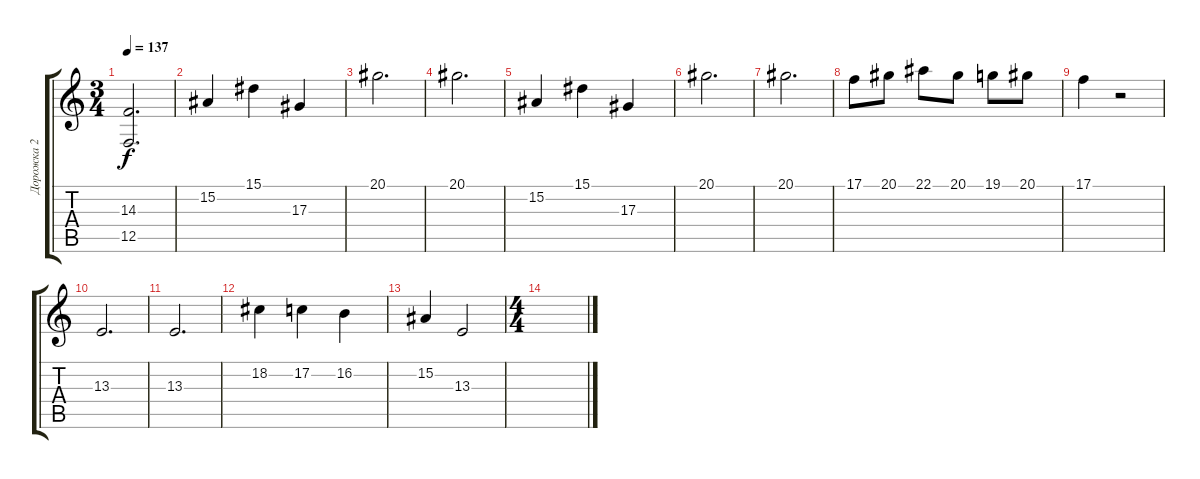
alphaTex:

\track ("Дорожка 2" "Дорожка 2") {instrument brightacousticpiano}
\staff {score tabs}
\tuning (C4 G3 Eb3 Bb2 F2 C2) {hide}
\ts (3 4)
\tempo 137
\clef g2
\ks c
(14.3 12.5).2{d dy f} |
15.2.4 15.1.4 17.3.4 |
20.1.2{d} |
20.1.2{d} |
15.2.4 15.1.4 17.3.4 |
20.1.2{d} |
20.1.2{d} |
17.1.8 20.1.8 22.1.8 20.1.8 19.1.8 20.1.8 |
17.1.4 r.2 |
13.3.2{d} |
13.3.2{d} |
18.2.4 17.2.4 16.2.4 |
15.2.4 13.3.2 |
\ts (4 4)
